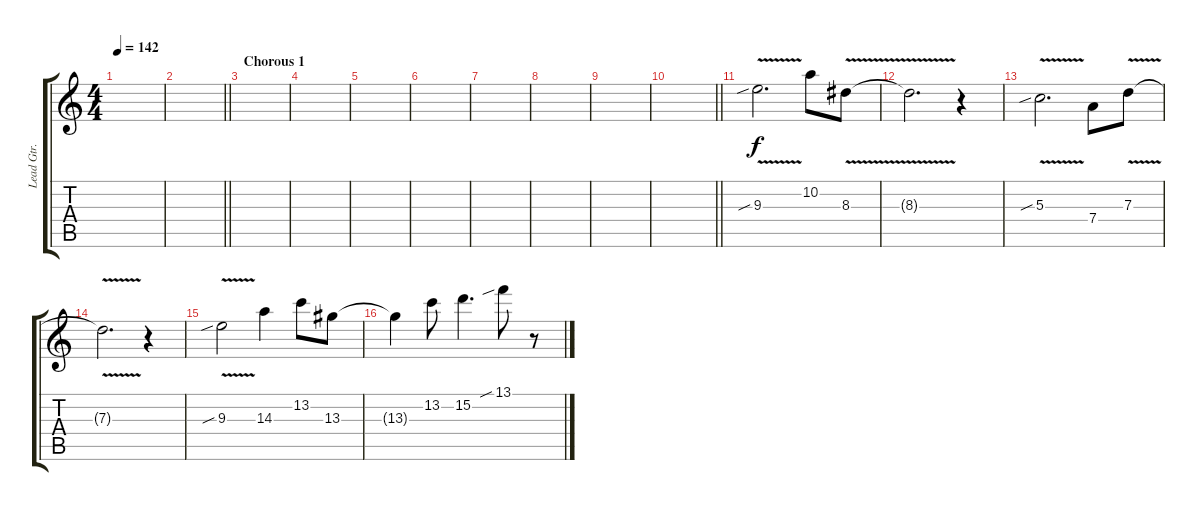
\track ("Lead Gtr." "Lead Gtr.") {instrument distortionguitar}
\staff {score tabs}
\tuning (E4 B3 G3 D3 A2 E2) {hide}
\ts (4 4)
\tempo 142
\clef g2
\ks c
|
\barLineRight lightlight
|
\section ("" "Chorous 1")
|
|
|
|
|
|
|
\barLineRight lightlight
|
\section ("" "")
9.3{v sib}.2{d} 10.2.8 8.3{v}.8 |
8.3{t}.2{d} r.4 |
5.3{v sib}.2{d} 7.4.8 7.3{v}.8 |
7.3{t}.2{d} r.4 |
9.3{v sib}.2 14.3.4 13.2.8 13.3.8 |
13.3{t}.4 13.2.8 15.2.4{d} 13.1{sib}.8 r.8
